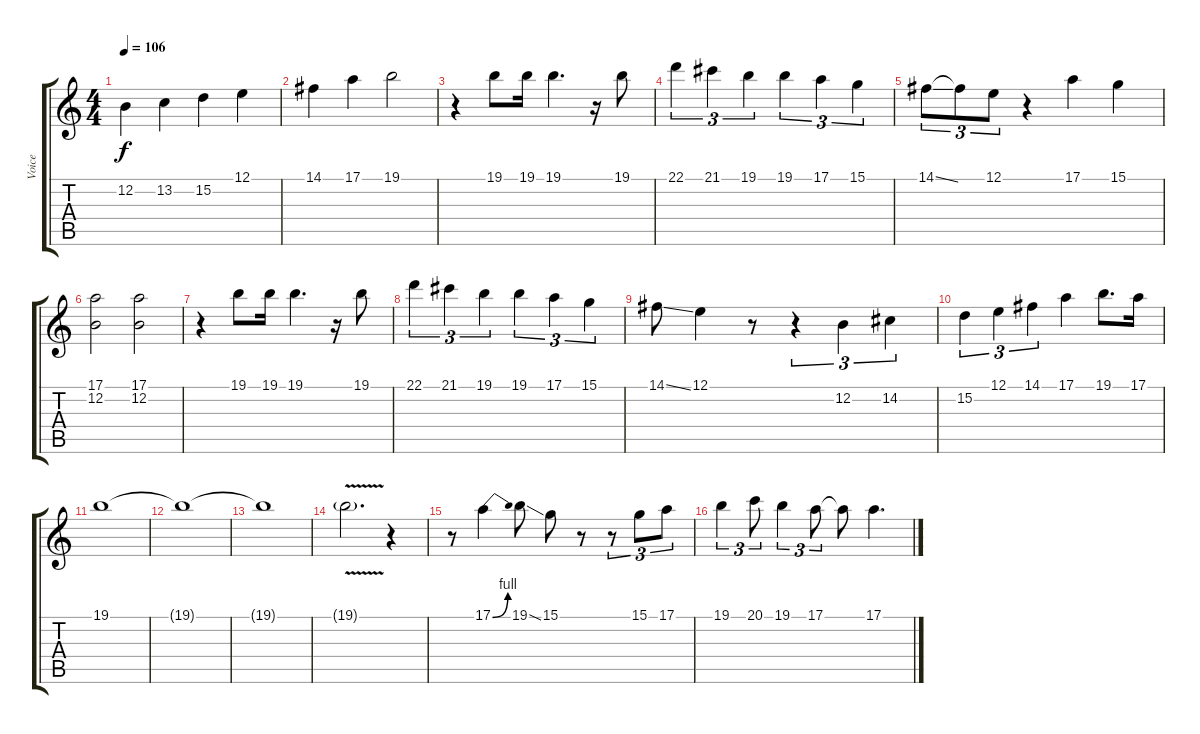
\track ("Voice" "Voice") {instrument lead2sawtooth}
\staff {score tabs}
\tuning (E4 B3 G3 D3 A2 E2) {hide}
\ts (4 4)
\tempo 106
\clef g2
\ks c
12.2.4{dy f} 13.2.4 15.2.4 12.1.4 |
14.1.4 17.1.4 19.1.2 |
r.4 19.1.8 19.1.16 19.1.4{d} r.16 19.1.8 |
22.1.4{tu (3 2)} 21.1.4{tu (3 2)} 19.1.4{tu (3 2)} 19.1.4{tu (3 2)} 17.1.4{tu (3 2)} 15.1.4{tu (3 2)} |
14.1{ss}.8{tu (3 2)} 14.1{t}.8{tu (3 2)} 12.1.8{tu (3 2)} r.4 17.1.4 15.1.4 |
(17.1 12.2).2 (17.1 12.2).2 |
r.4 19.1.8 19.1.16 19.1.4{d} r.16 19.1.8 |
22.1.4{tu (3 2)} 21.1.4{tu (3 2)} 19.1.4{tu (3 2)} 19.1.4{tu (3 2)} 17.1.4{tu (3 2)} 15.1.4{tu (3 2)} |
14.1{ss}.8 12.1.4 r.8 r.4{tu (3 2)} 12.2.4{tu (3 2)} 14.2.4{tu (3 2)} |
15.2.4{tu (3 2)} 12.1.4{tu (3 2)} 14.1.4{tu (3 2)} 17.1.4 19.1.8{d} 17.1.16 |
19.1.1 |
19.1{t}.1 |
19.1{t}.1 |
19.1{v g}.2{d} r.4 |
r.8 17.1{be (bend 0 0 60 4)}.4 19.1{ss}.8 15.1.8 r.8 r.8{tu (3 2)} 15.1.8{tu (3 2)} 17.1.8{tu (3 2)} |
19.1.4{tu (3 2)} 20.1.8{tu (3 2)} 19.1.4{tu (3 2)} 17.1.8{tu (3 2)} 17.1{t}.8 17.1.4{d}
